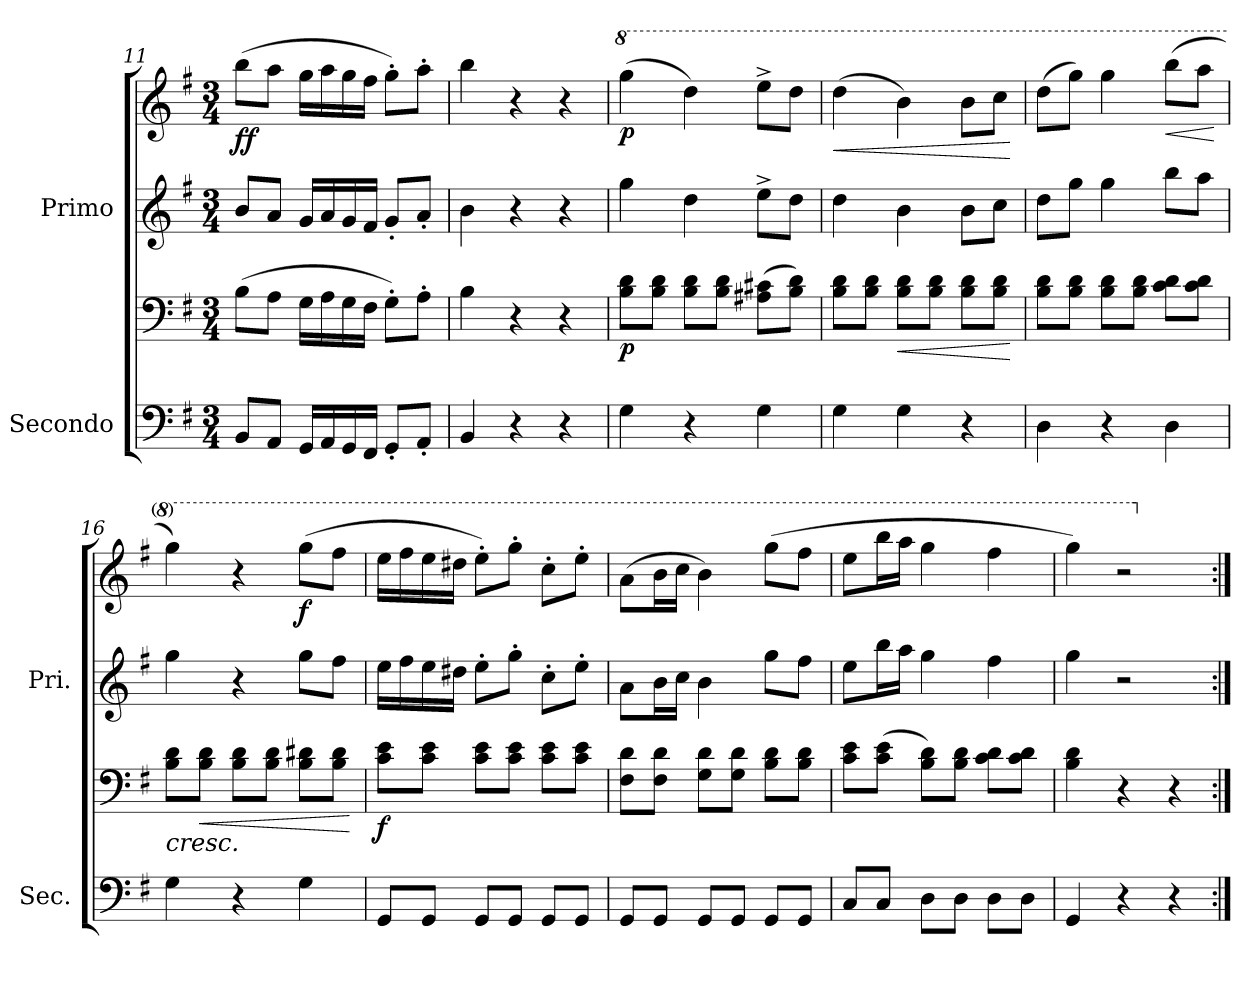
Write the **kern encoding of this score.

**kern	**kern	**dynam	**kern	**kern	**dynam
*part2	*part2	*part2	*part1	*part1	*part1
*staff4	*staff3	*staff3/4	*staff2	*staff1	*staff1/2
*I"Secondo	*	*	*I"Primo	*	*
*I'Sec.	*	*	*I'Pri.	*	*
*clefF4	*clefF4	*	*clefG2	*clefG2	*
*k[f#]	*k[f#]	*	*k[f#]	*k[f#]	*
*M3/4	*M3/4	*	*M3/4	*M3/4	*
=11	=11	=11	=11	=11	=11
!	!	!	!	!	!LO:DY:b
8BB/L	(8B\L	.	8b/L	(8bb\L	ff
8AA/J	8A\J	.	8a/J	8aa\J	.
16GG/LL	16G\LL	.	16g/LL	16gg\LL	.
16AA/	16A\	.	16a/	16aa\	.
16GG/	16G\	.	16g/	16gg\	.
16FF#/JJ	16F#\JJ	.	16f#/JJ	16ff#\JJ	.
8GG'/L	8G'\L)	.	8g'/L	8gg'\L)	.
8AA'/J	8A'\J	.	8a'/J	8aa'\J	.
=12	=12	=12	=12	=12	=12
4BB/	4B\	.	4b\	4bb\	.
4r	4r	.	4r	4r	.
4r	4r	.	4r	4r	.
!!LO:PB:g=z
=13	=13	=13	=13	=13	=13
*	*	*	*	*8va	*
!	!	!LO:DY:b	!	!	!LO:DY:b
4G\	8B\ 8d\L	p	4gg\	(4ggg\	p
.	8B\ 8d\J	.	.	.	.
4r	8B\ 8d\L	.	4dd\	4ddd\)	.
.	8B\ 8d\J	.	.	.	.
4G\	(8A#X\ 8c#X\L	.	8ee^\L	8eee^\L	.
.	8B\ 8d\J)	.	8dd\J	8ddd\J	.
=14	=14	=14	=14	=14	=14
!	!	!	!	!	!LO:HP:b
4G\	8B\ 8d\L	.	4dd\	(4ddd\	<
.	8B\ 8d\J	.	.	.	.
!	!	!LO:HP:b	!	!	!
4G\	8B\ 8d\L	<	4b\	4bb\)	.
.	8B\ 8d\J	.	.	.	.
4r	8B\ 8d\L	.	8b\L	8bb\L	.
.	8B\ 8d\J	.	8cc\J	8ccc\J	.
.	.	[	.	.	[
=15	=15	=15	=15	=15	=15
4D\	8B\ 8d\L	.	8dd\L	(8ddd\L	.
.	8B\ 8d\J	.	8gg\J	8ggg\J)	.
4r	8B\ 8d\L	.	4gg\	4ggg\	.
.	8B\ 8d\J	.	.	.	.
!	!	!	!	!	!LO:HP:b
4D\	8c\ 8d\L	.	8bb\L	(8bbb\L	<
.	8c\ 8d\J	.	8aa\J	8aaa\J	.
.	.	.	.	.	[
=16	=16	=16	=16	=16	=16
!	!	!LO:HP:b	!	!	!
4G\	8B\ 8d\L	<	4gg\	4ggg\)	.
!	!	!LO:HP:b	!	!	!
.	8B\ 8d\J	<	.	.	.
4r	8B\ 8d\L	.	4r	4r	.
.	8B\ 8d\J	.	.	.	.
!	!	!	!	!	!LO:DY:b
4G\	8B\ 8d#X\L	.	8gg\L	(8ggg\L	f
.	8B\ 8d#\J	.	8ff#\J	8fff#\J	.
.	.	[ [	.	.	.
!!LO:LB:g=z
=17	=17	=17	=17	=17	=17
!	!	!LO:DY:b	!	!	!
8GG/L	8c\ 8e\L	f	16ee\LL	16eee\LL	.
.	.	.	16ff#\	16fff#\	.
8GG/J	8c\ 8e\J	.	16ee\	16eee\	.
.	.	.	16dd#X\JJ	16ddd#X\JJ	.
8GG/L	8c\ 8e\L	.	8ee'\L	8eee'\L)	.
8GG/J	8c\ 8e\J	.	8gg'\J	8ggg'\J	.
8GG/L	8c\ 8e\L	.	8cc'\L	8ccc'\L	.
8GG/J	8c\ 8e\J	.	8ee'\J	8eee'\J	.
=18	=18	=18	=18	=18	=18
8GG/L	8F#\ 8d\L	.	8a\L	(8aa\L	.
8GG/J	8F#\ 8d\J	.	16b\L	16bb\L	.
.	.	.	16cc\JJ	16ccc\JJ	.
8GG/L	8G\ 8d\L	.	4b\	4bb\)	.
8GG/J	8G\ 8d\J	.	.	.	.
8GG/L	8B\ 8d\L	.	8gg\L	(8ggg\L	.
8GG/J	8B\ 8d\J	.	8ff#\J	8fff#\J	.
=19	=19	=19	=19	=19	=19
8C/L	8c\ 8e\L	.	8ee\L	8eee\L	.
8C/J	(8c\ 8e\J	.	16bb\L	16bbb\L	.
.	.	.	16aa\JJ	16aaa\JJ	.
8D\L	8B\ 8d\L)	.	4gg\	4ggg\	.
8D\J	8B\ 8d\J	.	.	.	.
8D\L	8c\ 8d\L	.	4ff#\	4fff#\	.
8D\J	8c\ 8d\J	.	.	.	.
=20	=20	=20	=20	=20	=20
4GG/	4B\ 4d\	.	4gg\	4ggg\)	.
4r	4r	.	2r	2r	.
4r	4r	.	.	.	.
*	*	*	*	*X8va	*
=:|!	=:|!	=:|!	=:|!	=:|!	=:|!
*-	*-	*-	*-	*-	*-
